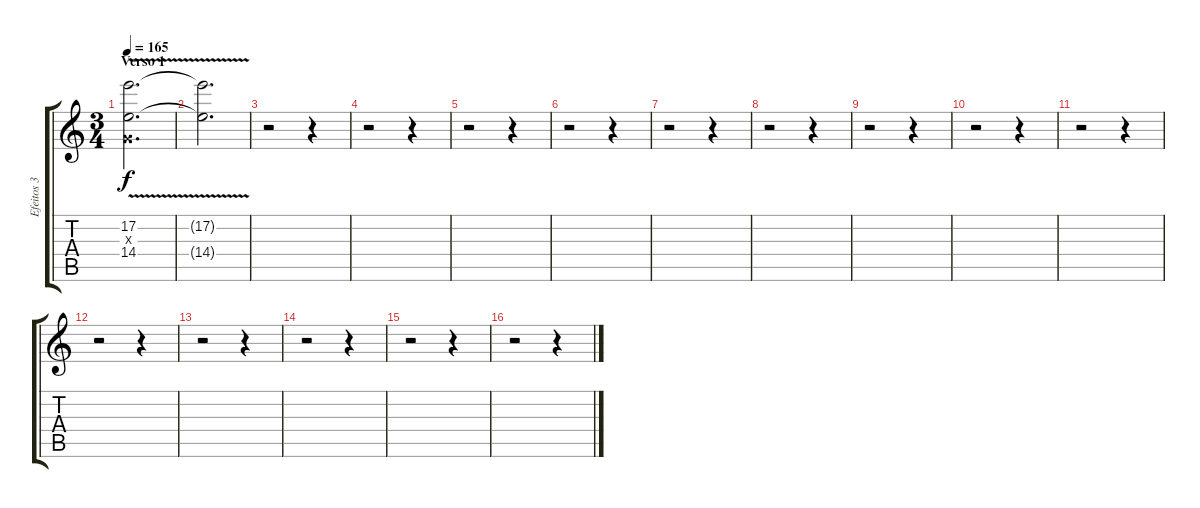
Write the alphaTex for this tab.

\track ("Efeitos 3" "Efeitos 3") {instrument overdrivenguitar}
\staff {score tabs}
\tuning (E4 B3 G3 D3 A2 E2) {hide}
\ts (3 4)
\section ("" "Verso 1")
\tempo 165
\clef g2
\ks c
(17.2 0.3{x} 14.4{v}).2{d dy f volume 9} |
(17.2{t} 14.4{t}).2{d} |
r.2 r.4 |
r.2 r.4 |
r.2 r.4 |
r.2 r.4 |
r.2 r.4 |
r.2 r.4 |
r.2 r.4 |
r.2 r.4 |
r.2 r.4 |
r.2 r.4 |
r.2 r.4 |
r.2 r.4 |
r.2 r.4 |
r.2 r.4
